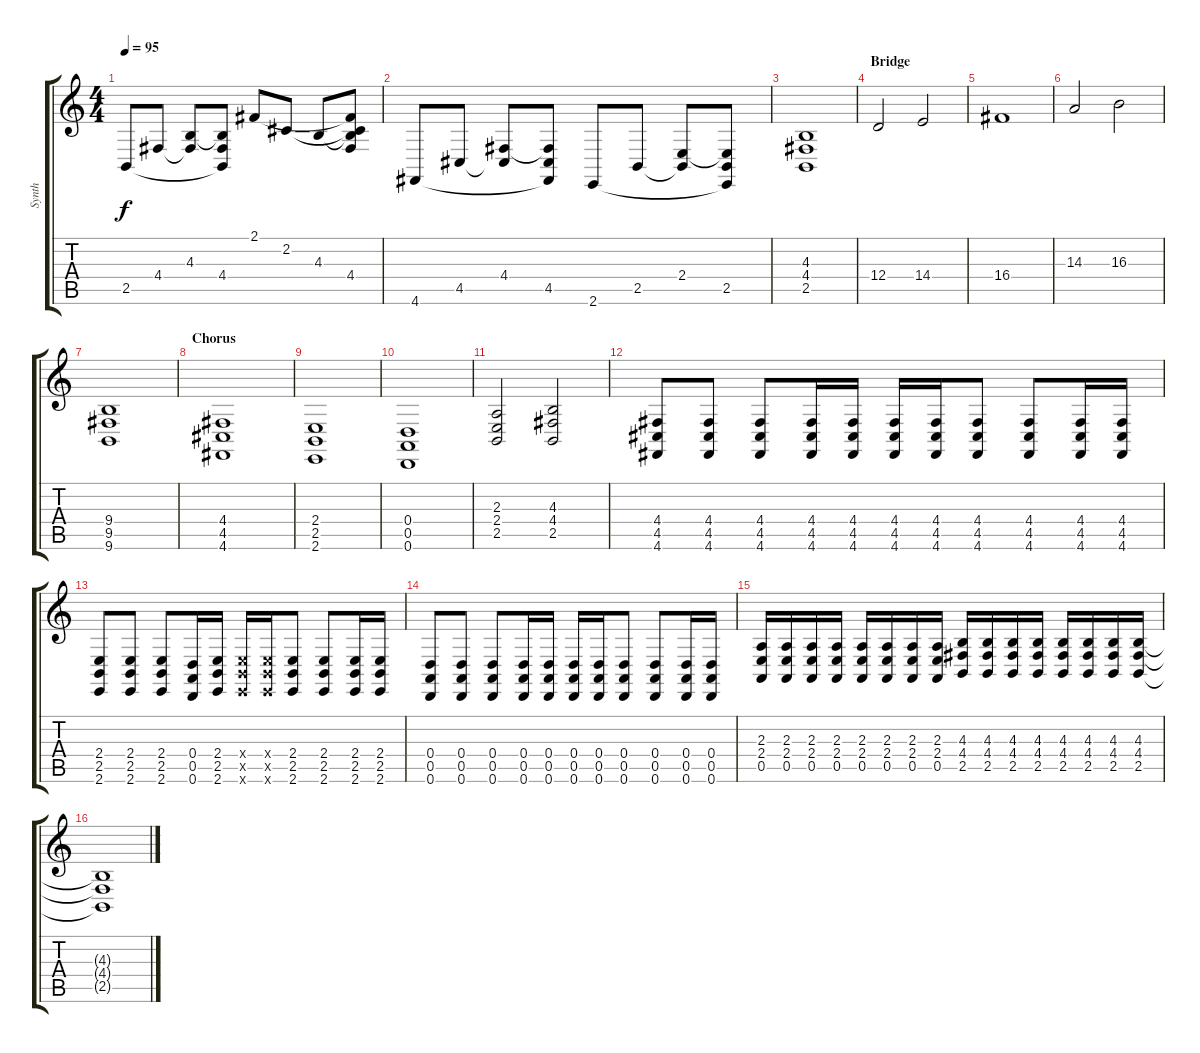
\track ("Synth" "Synth") {instrument fx6goblins}
\staff {score tabs}
\tuning (E4 B3 G3 D3 A2 D2) {hide}
\ts (4 4)
\tempo 95
\clef g2
\ks c
2.5.8{dy f} 4.4.8 (4.3 4.4{t}).8 (4.3{t} 4.4 2.5{t}).8 2.1.8 2.2.8 4.3.8 (2.1{t} 2.2{t} 4.3{t} 4.4).8 |
4.6.8 4.5.8 (4.4 4.5{t}).8 (4.4{t} 4.5 4.6{t}).8 2.6.8 2.5.8 (2.4 2.5{t}).8 (2.4{t} 2.5 2.6{t}).8 |
(4.3 4.4 2.5).1 |
\section ("" "Bridge")
12.4.2 14.4.2 |
16.4.1 |
14.3.2 16.3.2 |
(9.4 9.5 9.6).1 |
\section ("" "Chorus")
(4.4 4.5 4.6).1 |
(2.4 2.5 2.6).1 |
(0.4 0.5 0.6).1 |
(2.3 2.4 2.5).2 (4.3 4.4 2.5).2 |
(4.4 4.5 4.6).8 (4.4 4.5 4.6).8 (4.4 4.5 4.6).8 (4.4 4.5 4.6).16 (4.4 4.5 4.6).16 (4.4 4.5 4.6).16 (4.4 4.5 4.6).16 (4.4 4.5 4.6).8 (4.4 4.5 4.6).8 (4.4 4.5 4.6).16 (4.4 4.5 4.6).16 |
(2.4 2.5 2.6).8 (2.4 2.5 2.6).8 (2.4 2.5 2.6).8 (0.4 0.5 0.6).16 (2.4 2.5 2.6).16 (2.4{x} 2.5{x} 2.6{x}).16 (2.4{x} 2.5{x} 2.6{x}).16 (2.4 2.5 2.6).8 (2.4 2.5 2.6).8 (2.4 2.5 2.6).16 (2.4 2.5 2.6).16 |
(0.4 0.5 0.6).8 (0.4 0.5 0.6).8 (0.4 0.5 0.6).8 (0.4 0.5 0.6).16 (0.4 0.5 0.6).16 (0.4 0.5 0.6).16 (0.4 0.5 0.6).16 (0.4 0.5 0.6).8 (0.4 0.5 0.6).8 (0.4 0.5 0.6).16 (0.4 0.5 0.6).16 |
(2.3 2.4 0.5).16 (2.3 2.4 0.5).16 (2.3 2.4 0.5).16 (2.3 2.4 0.5).16 (2.3 2.4 0.5).16 (2.3 2.4 0.5).16 (2.3 2.4 0.5).16 (2.3 2.4 0.5).16 (4.3 4.4 2.5).16 (4.3 4.4 2.5).16 (4.3 4.4 2.5).16 (4.3 4.4 2.5).16 (4.3 4.4 2.5).16 (4.3 4.4 2.5).16 (4.3 4.4 2.5).16 (4.3 4.4 2.5).16 |
(4.3{t} 4.4{t} 2.5{t}).1
